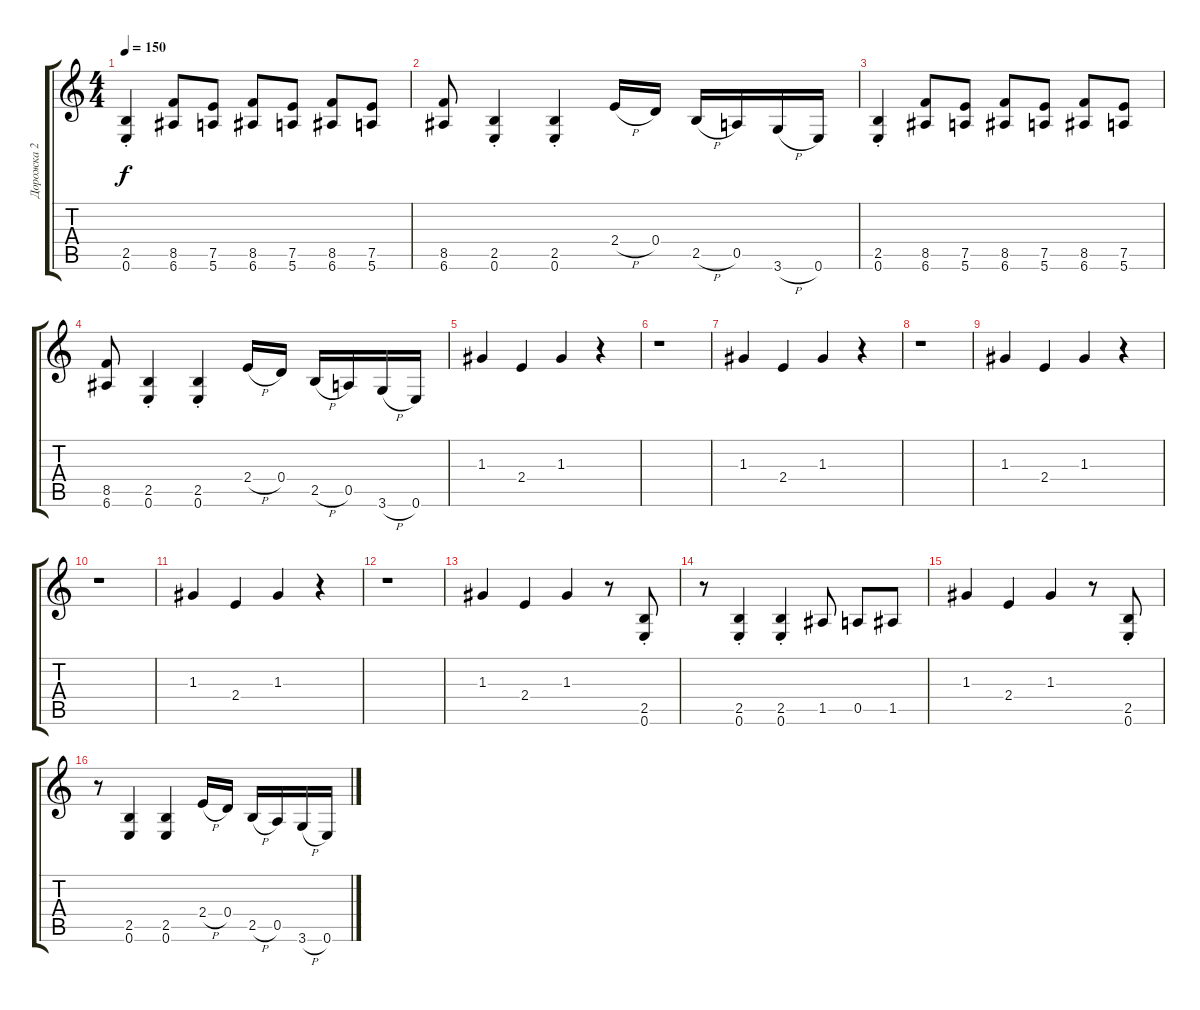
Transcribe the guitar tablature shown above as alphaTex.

\track ("Дорожка 2" "Дорожка 2") {instrument distortionguitar}
\staff {score tabs}
\tuning (E4 B3 G3 D3 A2 E2) {hide}
\ts (4 4)
\tempo 150
\clef g2
\ks c
(2.5{st} 0.6{st}).4{dy f} (8.5 6.6).8 (7.5 5.6).8 (8.5 6.6).8 (7.5 5.6).8 (8.5 6.6).8 (7.5 5.6).8 |
(8.5 6.6).8 (2.5{st} 0.6{st}).4 (2.5{st} 0.6{st}).4 2.4{h}.16 0.4.16 2.5{h}.16 0.5.16 3.6{h}.16 0.6.16 |
(2.5{st} 0.6{st}).4 (8.5 6.6).8 (7.5 5.6).8 (8.5 6.6).8 (7.5 5.6).8 (8.5 6.6).8 (7.5 5.6).8 |
(8.5 6.6).8 (2.5{st} 0.6{st}).4 (2.5{st} 0.6{st}).4 2.4{h}.16 0.4.16 2.5{h}.16 0.5.16 3.6{h}.16 0.6.16 |
1.3.4 2.4.4 1.3.4 r.4 |
r.1 |
1.3.4 2.4.4 1.3.4 r.4 |
r.1 |
1.3.4 2.4.4 1.3.4 r.4 |
r.1 |
1.3.4 2.4.4 1.3.4 r.4 |
r.1 |
1.3.4 2.4.4 1.3.4 r.8 (2.5{st} 0.6{st}).8 |
r.8 (2.5{st} 0.6{st}).4 (2.5{st} 0.6{st}).4 1.5.8 0.5.8 1.5.8 |
1.3.4 2.4.4 1.3.4 r.8 (2.5{st} 0.6{st}).8 |
r.8 (2.5 0.6).4 (2.5 0.6).4 2.4{h}.16 0.4.16 2.5{h}.16 0.5.16 3.6{h}.16 0.6.16
